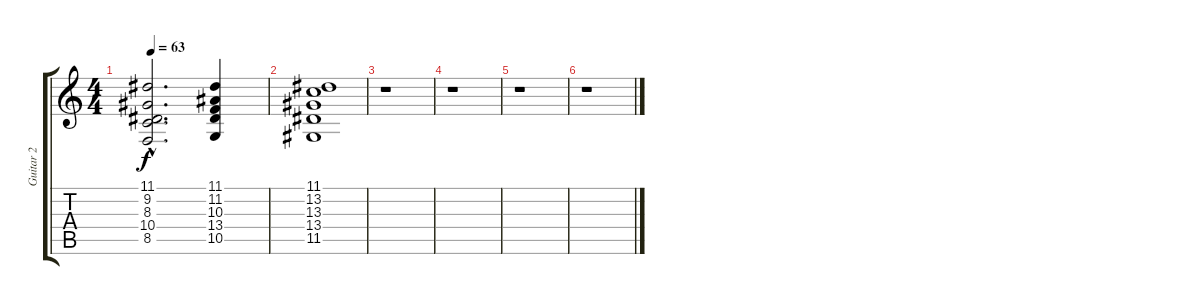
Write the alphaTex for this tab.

\track ("Guitar 2" "Guitar 2") {instrument harpsichord}
\staff {score tabs}
\tuning (E4 B3 G3 D3 A2 E2) {hide}
\ts (4 4)
\tempo 63
\clef g2
\ks c
(11.1{hac} 9.2{hac} 8.3{hac} 10.4{hac} 8.5{hac}).2{d dy f} (11.1 11.2 10.3 13.4 10.5).4 |
(11.1 13.2 13.3 13.4 11.5).1 |
r.1 |
r.1 |
r.1 |
r.1
